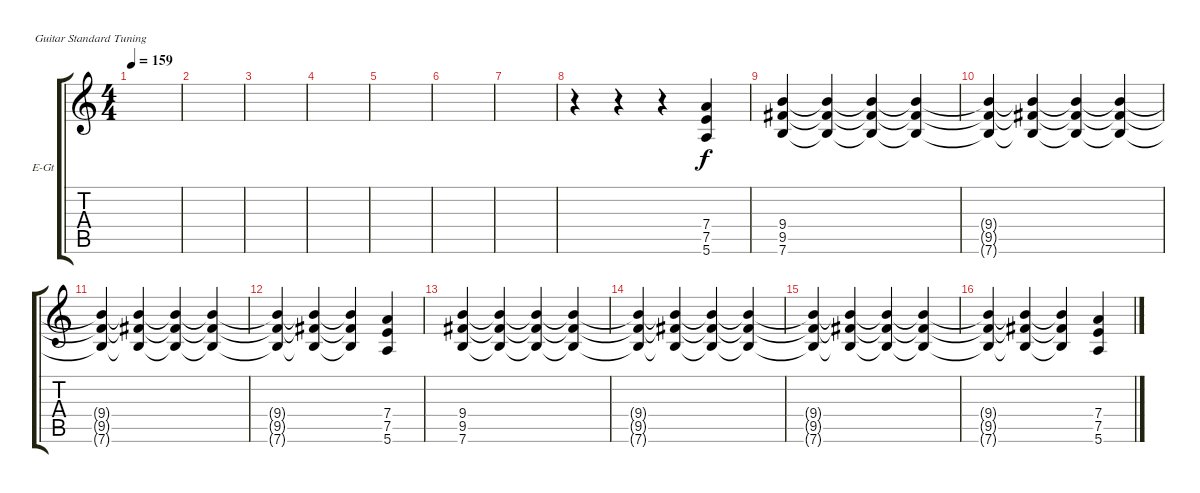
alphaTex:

\defaultSystemsLayout 4
\bracketExtendMode groupsimilarinstruments
\firstSystemTrackNameOrientation horizontal
\otherSystemsTrackNameOrientation horizontal
\track ("Electric Guitar" "E-Gt") {instrument distortionguitar}
\staff {score tabs}
\tuning (E4 B3 G3 D3 A2 E2)
\ts (4 4)
\tempo 159
\clef g2
\ks c
|
|
|
|
|
|
|
r.4 r.4 r.4 (5.6 7.5 7.4).4 |
(7.6 9.5 9.4).4 (7.6{t} 9.5{t} 9.4{t}).4 (7.6{t} 9.5{t} 9.4{t}).4 (7.6{t} 9.5{t} 9.4{t}).4 |
(9.5{t} 7.6{t} 9.4{t}).4 (7.6{t} 9.5{t} 9.4{t}).4 (9.5{t} 7.6{t} 9.4{t}).4 (7.6{t} 9.5{t} 9.4{t}).4 |
(7.6{t} 9.5{t} 9.4{t}).4 (7.6{t} 9.5{t} 9.4{t}).4 (7.6{t} 9.5{t} 9.4{t}).4 (7.6{t} 9.5{t} 9.4{t}).4 |
(7.6{t} 9.5{t} 9.4{t}).4 (7.6{t} 9.5{t} 9.4{t}).4 (7.6{t} 9.5{t} 9.4{t}).4 (5.6 7.5 7.4).4 |
(7.6 9.5 9.4).4 (7.6{t} 9.5{t} 9.4{t}).4 (7.6{t} 9.5{t} 9.4{t}).4 (7.6{t} 9.5{t} 9.4{t}).4 |
(9.5{t} 7.6{t} 9.4{t}).4 (7.6{t} 9.5{t} 9.4{t}).4 (9.5{t} 7.6{t} 9.4{t}).4 (7.6{t} 9.5{t} 9.4{t}).4 |
(9.5{t} 7.6{t} 9.4{t}).4 (9.5{t} 7.6{t} 9.4{t}).4 (9.5{t} 7.6{t} 9.4{t}).4 (9.5{t} 7.6{t} 9.4{t}).4 |
(9.5{t} 7.6{t} 9.4{t}).4 (9.5{t} 7.6{t} 9.4{t}).4 (9.5{t} 7.6{t} 9.4{t}).4 (5.6 7.5 7.4).4
